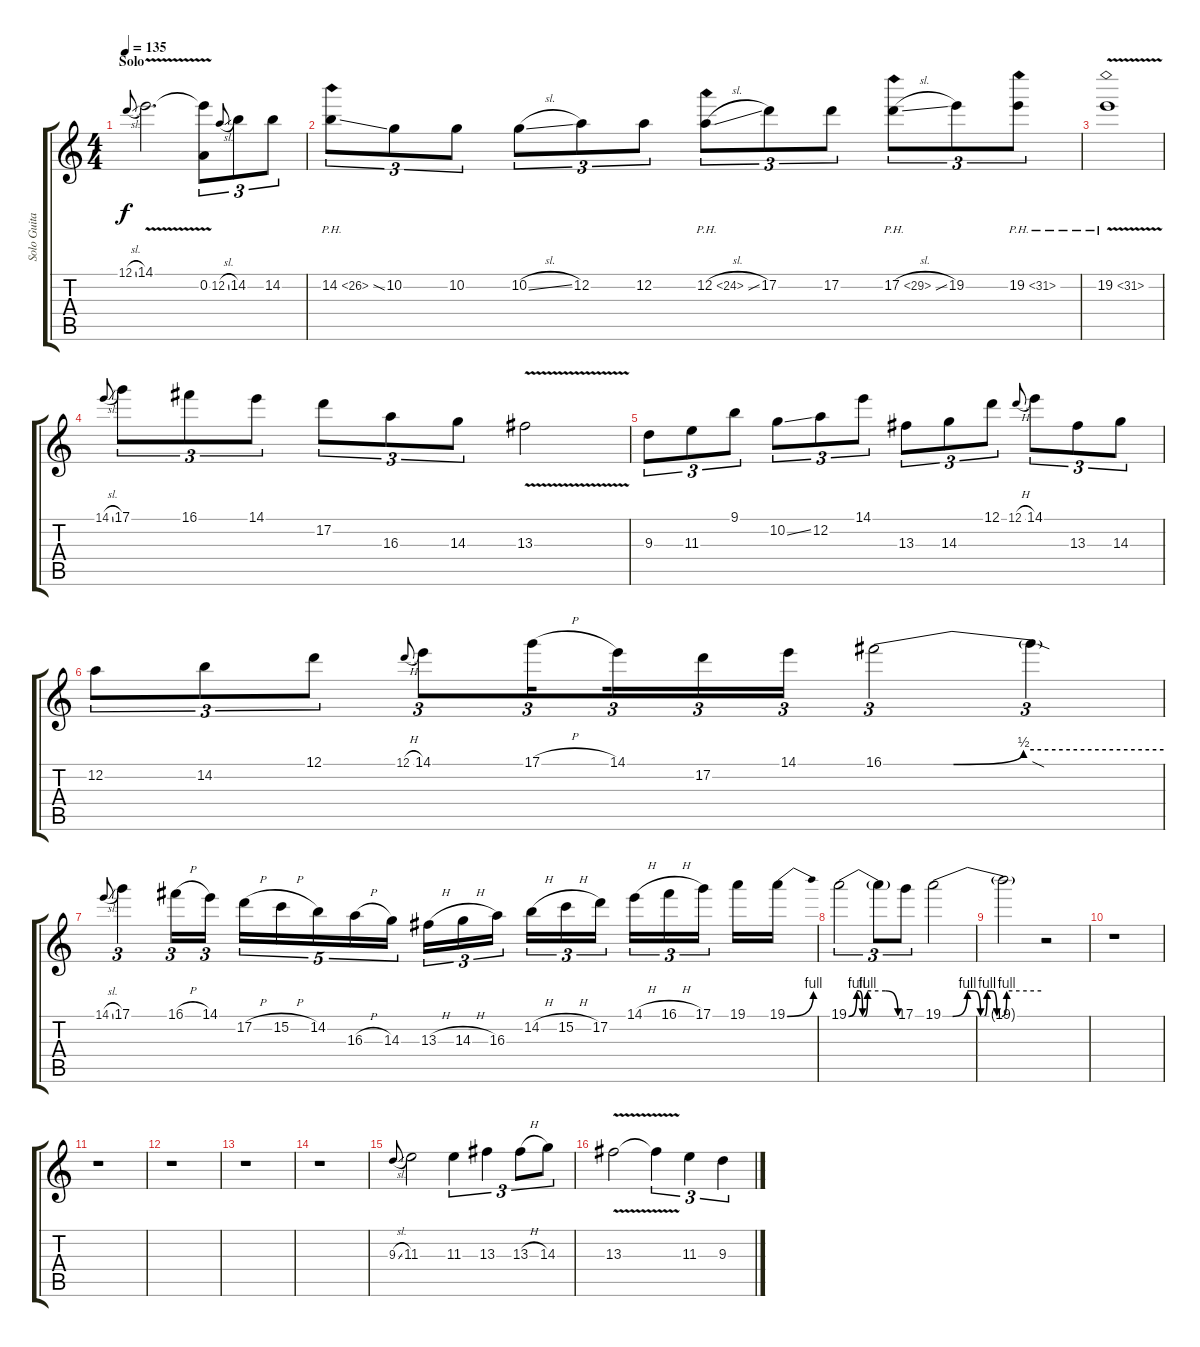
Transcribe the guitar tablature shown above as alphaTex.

\track ("Solo Guitar" "Solo Guita") {instrument overdrivenguitar}
\staff {score tabs}
\tuning (D4 A3 F3 C3 G2 D2) {hide}
\ts (4 4)
\section ("" "Solo")
\tempo 135
\clef g2
\ks c
12.1{sl}.8{gr onbeat dy f} 14.1{v}.2{d} (14.1{t} 0.2).8{tu (3 2)} 12.2{sl}.8{gr onbeat} 14.2.8{tu (3 2)} 14.2.8{tu (3 2)} |
14.2{ph 12 ss}.8{tu (3 2)} 10.2.8{tu (3 2)} 10.2.8{tu (3 2)} 10.2{sl}.8{tu (3 2)} 12.2.8{tu (3 2)} 12.2.8{tu (3 2)} 12.2{ph 12 sl}.8{tu (3 2)} 17.2.8{tu (3 2)} 17.2.8{tu (3 2)} 17.2{ph 12 sl}.8{tu (3 2)} 19.2.8{tu (3 2)} 19.2{ph 12}.8{tu (3 2)} |
19.2{ph 12 v}.1 |
14.1{sl}.8{gr onbeat} 17.1.8{tu (3 2)} 16.1.8{tu (3 2)} 14.1.8{tu (3 2)} 17.2.8{tu (3 2)} 16.3.8{tu (3 2)} 14.3.8{tu (3 2)} 13.3{v}.2 |
9.3.8{tu (3 2)} 11.3.8{tu (3 2)} 9.1.8{tu (3 2)} 10.2{ss}.8{tu (3 2)} 12.2.8{tu (3 2)} 14.1.8{tu (3 2)} 13.3.8{tu (3 2)} 14.3.8{tu (3 2)} 12.1.8{tu (3 2)} 12.1{h}.8{gr onbeat} 14.1.8{tu (3 2)} 13.3.8{tu (3 2)} 14.3.8{tu (3 2)} |
12.2.8{tu (3 2)} 14.2.8{tu (3 2)} 12.1.8{tu (3 2)} 12.1{h}.8{gr onbeat} 14.1.8{tu (3 2)} 17.1{h}.16{tu (3 2) beam splitsecondary} 14.1.16{tu (3 2)} 17.2.16{tu (3 2)} 14.1.16{tu (3 2)} 16.1{be (custom 0 0 15 0 30 2 60 2)}.2{tu (3 2)} 16.1{sod t}.4{tu (3 2)} |
14.1{sl}.8{gr onbeat} 17.1.4{tu (3 2)} 16.1{h}.16{tu (3 2)} 14.1.16{tu (3 2)} 17.2{h}.16{tu (5 4)} 15.2{h}.16{tu (5 4)} 14.2.16{tu (5 4)} 16.3{h}.16{tu (5 4)} 14.3.16{tu (5 4)} 13.3{h}.16{tu (3 2)} 14.3{h}.16{tu (3 2)} 16.3.16{tu (3 2) beam splitsecondary} 14.2{h}.16{tu (3 2)} 15.2{h}.16{tu (3 2)} 17.2.16{tu (3 2)} 14.1{h}.16{tu (3 2)} 16.1{h}.16{tu (3 2)} 17.1.16{tu (3 2) beam splitsecondary} 19.1.16 19.1{be (bend 0 0 60 4)}.16 |
19.1{be (custom 0 0 10 4 13 4 17 0 19 0 23 4 45 4 60 0)}.2{tu (3 2)} 19.1{t}.8{tu (3 2)} 17.1.8{tu (3 2)} 19.1{be (custom 0 0 6 0 15 4 19 4 23 0 25 0 27 4 30 4 33 0 36 0 39 4 60 4)}.2 |
19.1{t}.2 r.2 |
r.1 |
r.1 |
r.1 |
r.1 |
r.1 |
9.3{sl}.8{gr onbeat} 11.3.2 11.3.4{tu (3 2)} 13.3.4{tu (3 2)} 13.3{h}.8{tu (3 2)} 14.3.8{tu (3 2)} |
13.3{v}.2 13.3{t}.4{tu (3 2)} 11.3.4{tu (3 2)} 9.3.4{tu (3 2)}
